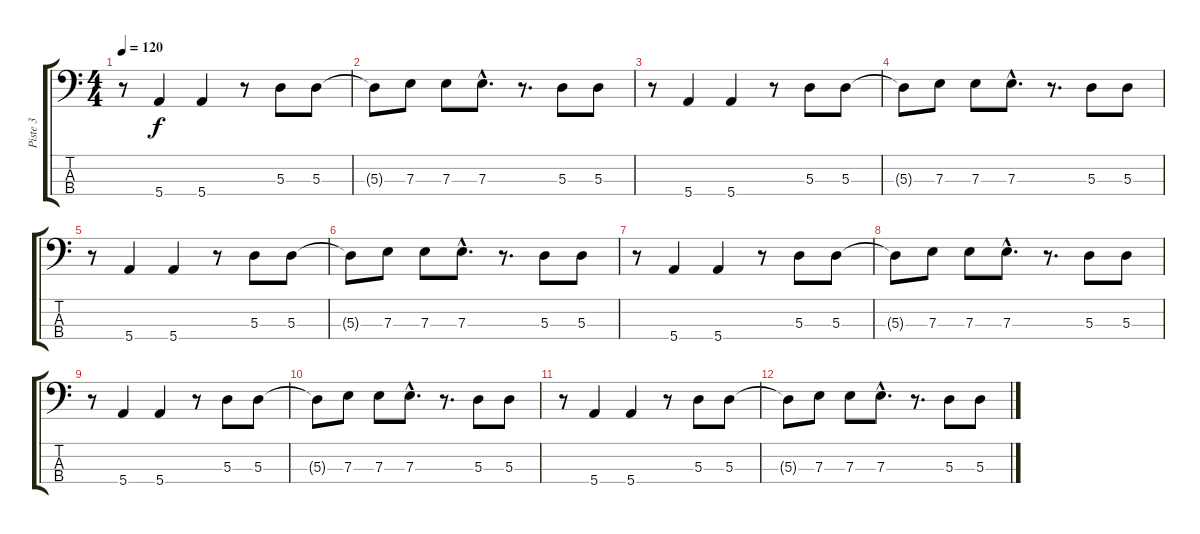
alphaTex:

\track ("Piste 3" "Piste 3") {instrument electricbassfinger}
\staff {score tabs}
\tuning (G2 D2 A1 E1) {hide}
\ts (4 4)
\tempo 120
\clef f4
\ks c
r.8{dy f} 5.4.4 5.4.4 r.8 5.3.8 5.3.8 |
5.3{t}.8 7.3.8 7.3.8 7.3{hac}.8{d} r.8{d} 5.3.8 5.3.8 |
r.8 5.4.4 5.4.4 r.8 5.3.8 5.3.8 |
5.3{t}.8 7.3.8 7.3.8 7.3{hac}.8{d} r.8{d} 5.3.8 5.3.8 |
r.8 5.4.4 5.4.4 r.8 5.3.8 5.3.8 |
5.3{t}.8 7.3.8 7.3.8 7.3{hac}.8{d} r.8{d} 5.3.8 5.3.8 |
r.8 5.4.4 5.4.4 r.8 5.3.8 5.3.8 |
5.3{t}.8 7.3.8 7.3.8 7.3{hac}.8{d} r.8{d} 5.3.8 5.3.8 |
r.8 5.4.4 5.4.4 r.8 5.3.8 5.3.8 |
5.3{t}.8 7.3.8 7.3.8 7.3{hac}.8{d} r.8{d} 5.3.8 5.3.8 |
r.8 5.4.4 5.4.4 r.8 5.3.8 5.3.8 |
5.3{t}.8 7.3.8 7.3.8 7.3{hac}.8{d} r.8{d} 5.3.8 5.3.8
